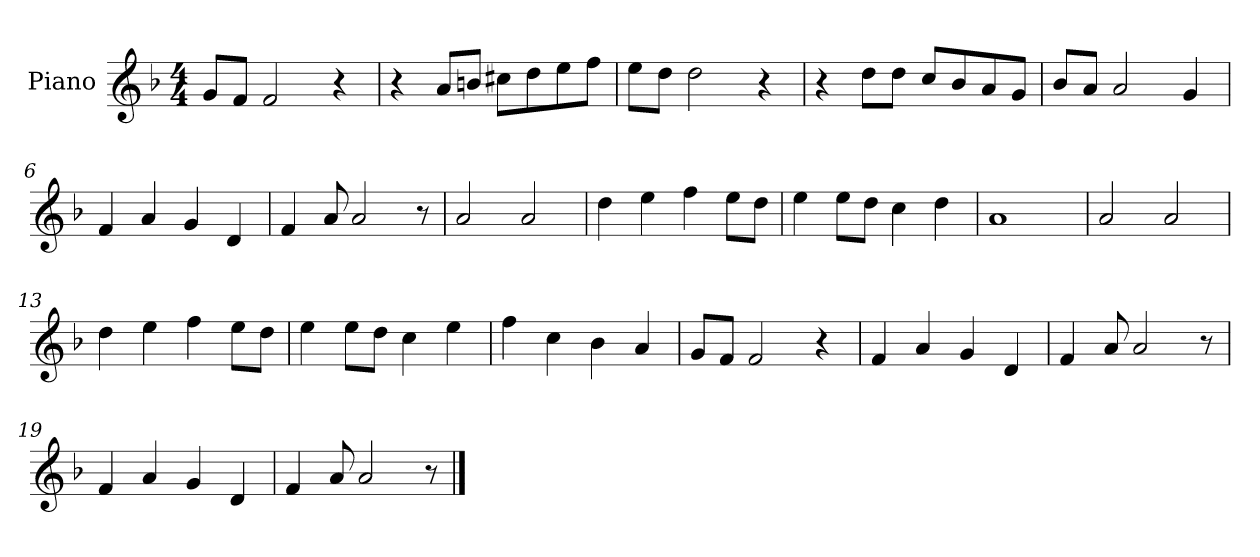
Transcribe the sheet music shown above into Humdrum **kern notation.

**kern
*part1
*staff1
*I"Piano
*I'Pno.
*clefG2
*k[b-]
*M4/4
*MM80
=1
8g/L
8f/J
2f/
4r
=2
4r
8a/L
8bn/J
8cc#X\L
8dd\
8ee\
8ff\J
=3
8ee\L
8dd\J
2dd\
4r
=4
4r
8dd\L
8dd\J
8cc/L
8b-/
8a/
8g/J
=5
8b-/L
8a/J
2a/
4g/
=6
4f/
4a/
4g/
4d/
=7
4f/
8a/
2a/
8r
=8
2a/
2a/
!!LO:LB:g=z
=9
4dd\
4ee\
4ff\
8ee\L
8dd\J
=10
4ee\
8ee\L
8dd\J
4cc\
4dd\
=11
1a
=12
2a/
2a/
=13
4dd\
4ee\
4ff\
8ee\L
8dd\J
=14
4ee\
8ee\L
8dd\J
4cc\
4ee\
=15
4ff\
4cc\
4b-\
4a/
=16
8g/L
8f/J
2f/
4r
=17
4f/
4a/
4g/
4d/
!!LO:LB:g=z
=18
4f/
8a/
2a/
8r
=19
4f/
4a/
4g/
4d/
=20
4f/
8a/
2a/
8r
==
*-
